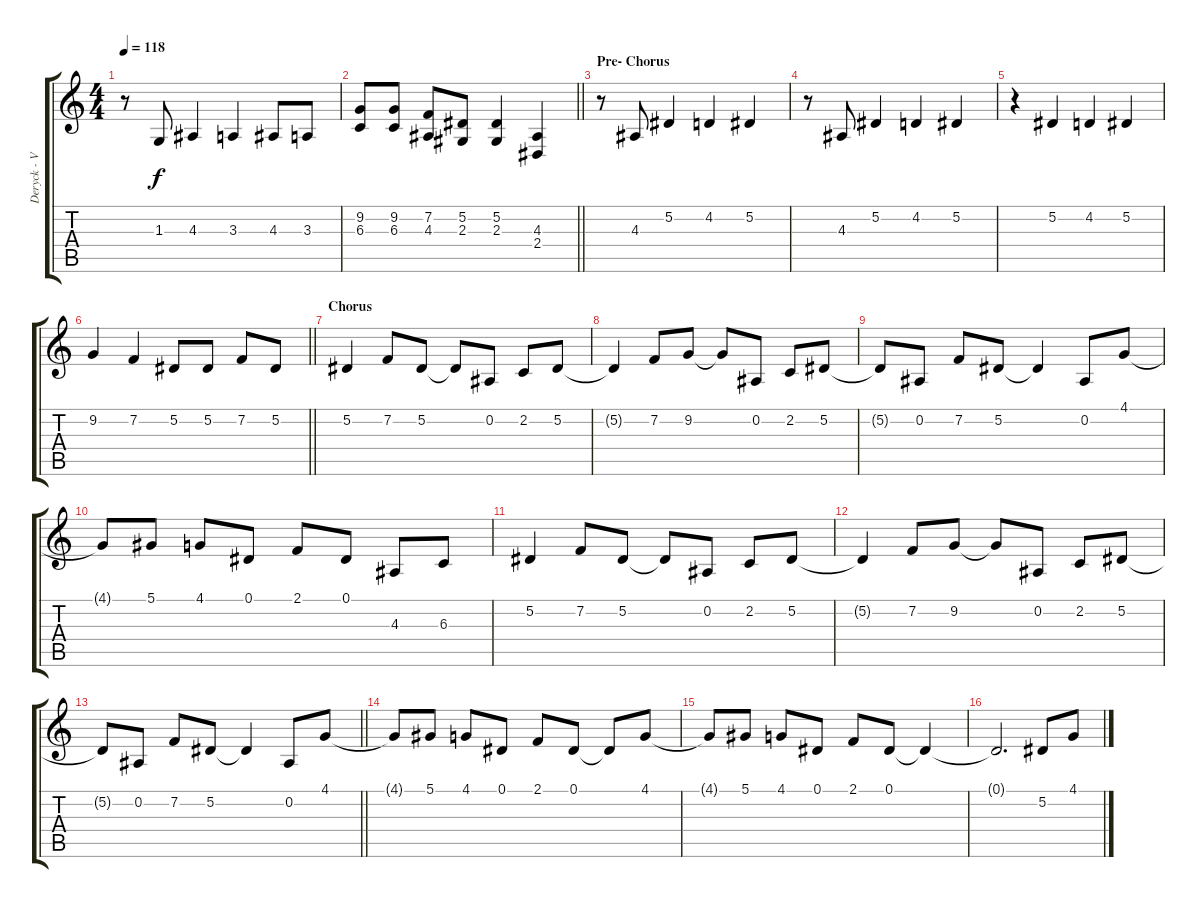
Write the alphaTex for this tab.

\track ("Deryck - Vocals" "Deryck - V") {instrument clarinet}
\staff {score tabs}
\tuning (Eb4 Bb3 Gb3 Db3 Ab2 Eb2) {hide}
\ts (4 4)
\tempo 118
\clef g2
\ks c
r.8{dy f} 1.3.8 4.3.4 3.3.4 4.3.8 3.3.8 |
\barLineRight lightlight
(9.2 6.3).8 (9.2 6.3).8 (7.2 4.3).8 (5.2 2.3).8 (5.2 2.3).4 (4.3 2.4).4 |
\section ("" "Pre- Chorus")
r.8 4.3.8 5.2.4 4.2.4 5.2.4 |
r.8 4.3.8 5.2.4 4.2.4 5.2.4 |
r.4 5.2.4 4.2.4 5.2.4 |
\barLineRight lightlight
9.2.4 7.2.4 5.2.8 5.2.8 7.2.8 5.2.8 |
\section ("" "Chorus")
5.2.4 7.2.8 5.2.8 5.2{t}.8 0.2.8 2.2.8 5.2.8 |
5.2{t}.4 7.2.8 9.2.8 9.2{t}.8 0.2.8 2.2.8 5.2.8 |
5.2{t}.8 0.2.8 7.2.8 5.2.8 5.2{t}.4 0.2.8 4.1.8 |
4.1{t}.8 5.1.8 4.1.8 0.1.8 2.1.8 0.1.8 4.3.8 6.3.8 |
5.2.4 7.2.8 5.2.8 5.2{t}.8 0.2.8 2.2.8 5.2.8 |
5.2{t}.4 7.2.8 9.2.8 9.2{t}.8 0.2.8 2.2.8 5.2.8 |
\barLineRight lightlight
5.2{t}.8 0.2.8 7.2.8 5.2.8 5.2{t}.4 0.2.8 4.1.8 |
4.1{t}.8 5.1.8 4.1.8 0.1.8 2.1.8 0.1.8 0.1{t}.8 4.1.8 |
4.1{t}.8 5.1.8 4.1.8 0.1.8 2.1.8 0.1.8 0.1{t}.4 |
0.1{t}.2{d} 5.2.8 4.1.8
